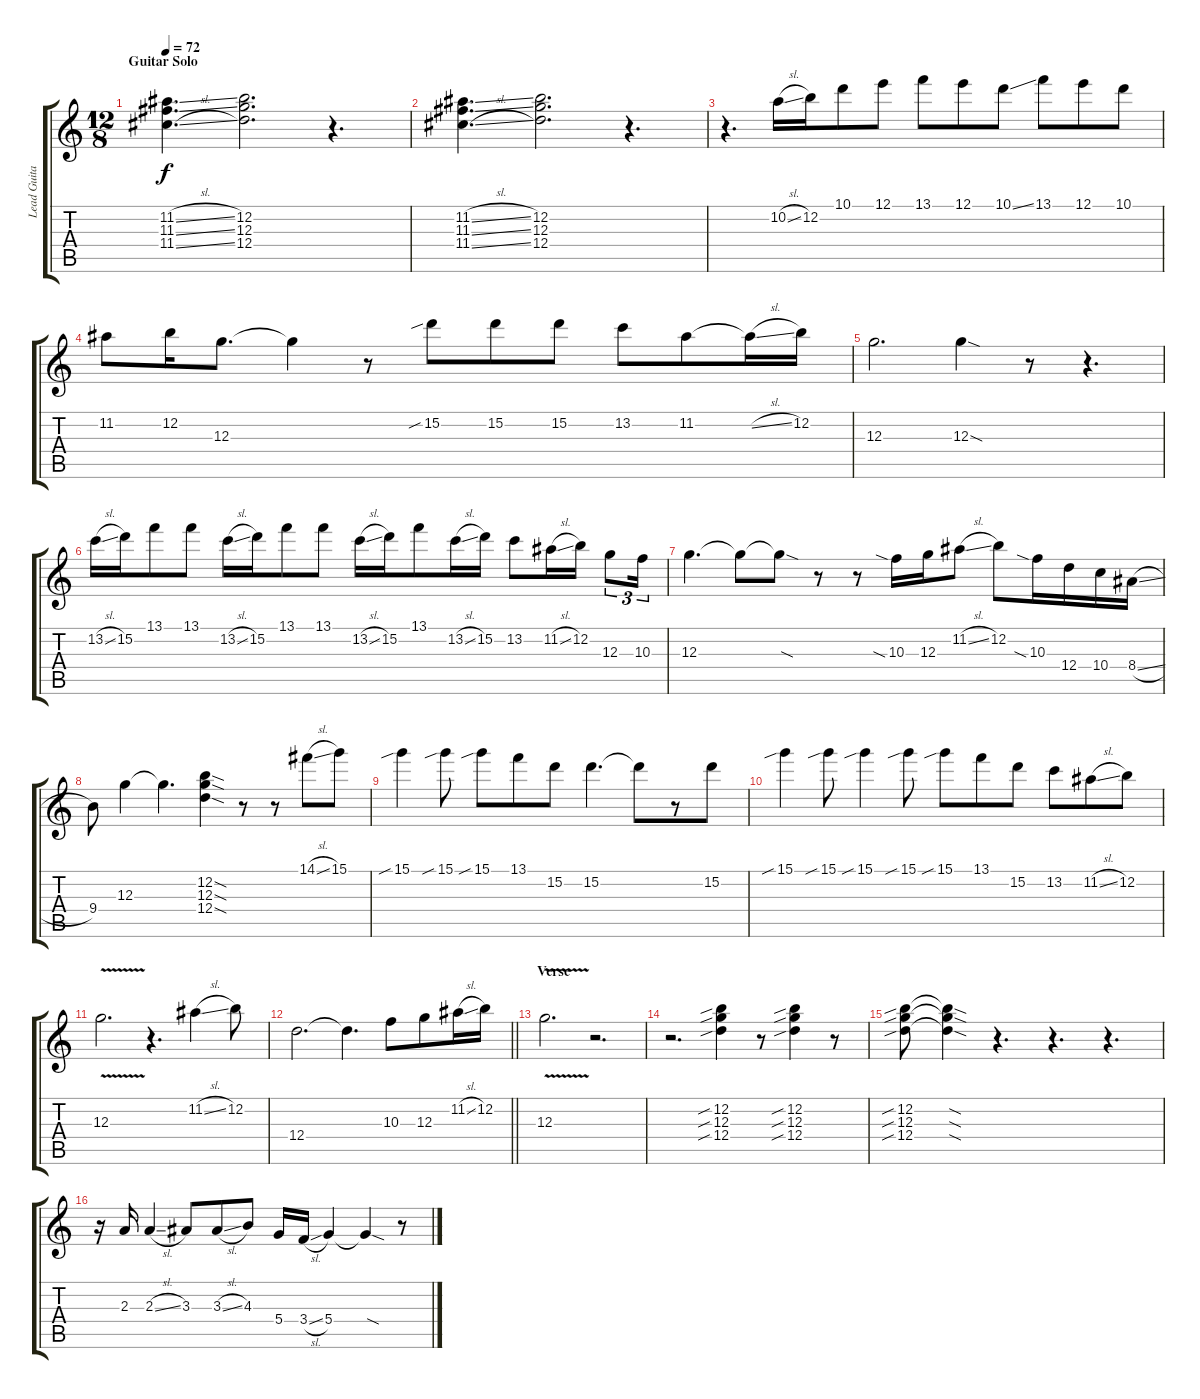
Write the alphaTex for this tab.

\track ("Lead Guitar" "Lead Guita") {instrument overdrivenguitar}
\staff {score tabs}
\tuning (E4 B3 G3 D3 A2 E2) {hide}
\ts (12 8)
\section ("" "Guitar Solo")
\tempo 72
\clef g2
\ks c
(11.2{sl} 11.3{sl} 11.4{sl}).4{d dy f} (12.2 12.3 12.4).2{d} r.4{d} |
(11.2{sl} 11.3{sl} 11.4{sl}).4{d} (12.2 12.3 12.4).2{d} r.4{d} |
r.4{d} 10.2{sl}.16 12.2.16 10.1.8 12.1.8 13.1.8 12.1.8 10.1{ss}.8 13.1.8 12.1.8 10.1.8 |
11.2.8 12.2.16 12.3.8{d} 12.3{t}.4 r.8 15.2{sib}.8 15.2.8 15.2.8 13.2.8 11.2.8 11.2{sl t}.16 12.2.16 |
12.3.2{d} 12.3{sod}.4 r.8 r.4{d} |
13.2{sl}.16 15.2.16 13.1.8 13.1.8 13.2{sl}.16 15.2.16 13.1.8 13.1.8 13.2{sl}.16 15.2.16 13.1.8 13.2{sl}.16 15.2.16 13.2.8 11.2{sl}.16 12.2.16 12.3.8{tu (3 2)} 10.3.16{tu (3 2)} |
12.3.4{d} 12.3{t}.8 12.3{sod t}.8 r.8 r.8 10.3{sia}.16 12.3.16 11.2{sl}.8 12.2.8 10.3{sia}.16 12.4.16 10.4.16 8.4{sl}.16 |
9.4.8 12.3.4 12.3{t}.4{d} (12.2{sod} 12.3{sod} 12.4{sod}).4 r.8 r.8 14.1{sl}.8 15.1.8 |
15.1{sib}.4 15.1{sib}.8 15.1{sib}.8 13.1.8 15.2.8 15.2.4{d} 15.2{t}.8 r.8 15.2.8 |
15.1{sib}.4 15.1{sib}.8 15.1{sib}.4 15.1{sib}.8 15.1{sib}.8 13.1.8 15.2.8 13.2.8 11.2{sl}.8 12.2.8 |
12.3{v}.2{d} r.4{d} 11.2{sl}.4 12.2.8 |
\barLineRight lightlight
12.4.2{d} 12.4{t}.4{d} 10.3.8 12.3.8 11.2{sl}.16 12.2.16 |
\section ("" "Verse")
12.3{v}.2{d} r.2{d} |
r.2{d} (12.2{sib} 12.3{sib} 12.4{sib}).4 r.8 (12.2{sib} 12.3{sib} 12.4{sib}).4 r.8 |
(12.2{sib} 12.3{sib} 12.4{sib}).8 (12.2{sod t} 12.3{sod t} 12.4{sod t}).4 r.4{d} r.4{d} r.4{d} |
r.16 2.3.16 2.3{sl}.4 3.3.8 3.3{sl}.8 4.3.8 5.4.16 3.4{sl}.16 5.4.4 5.4{sod t}.4 r.8
